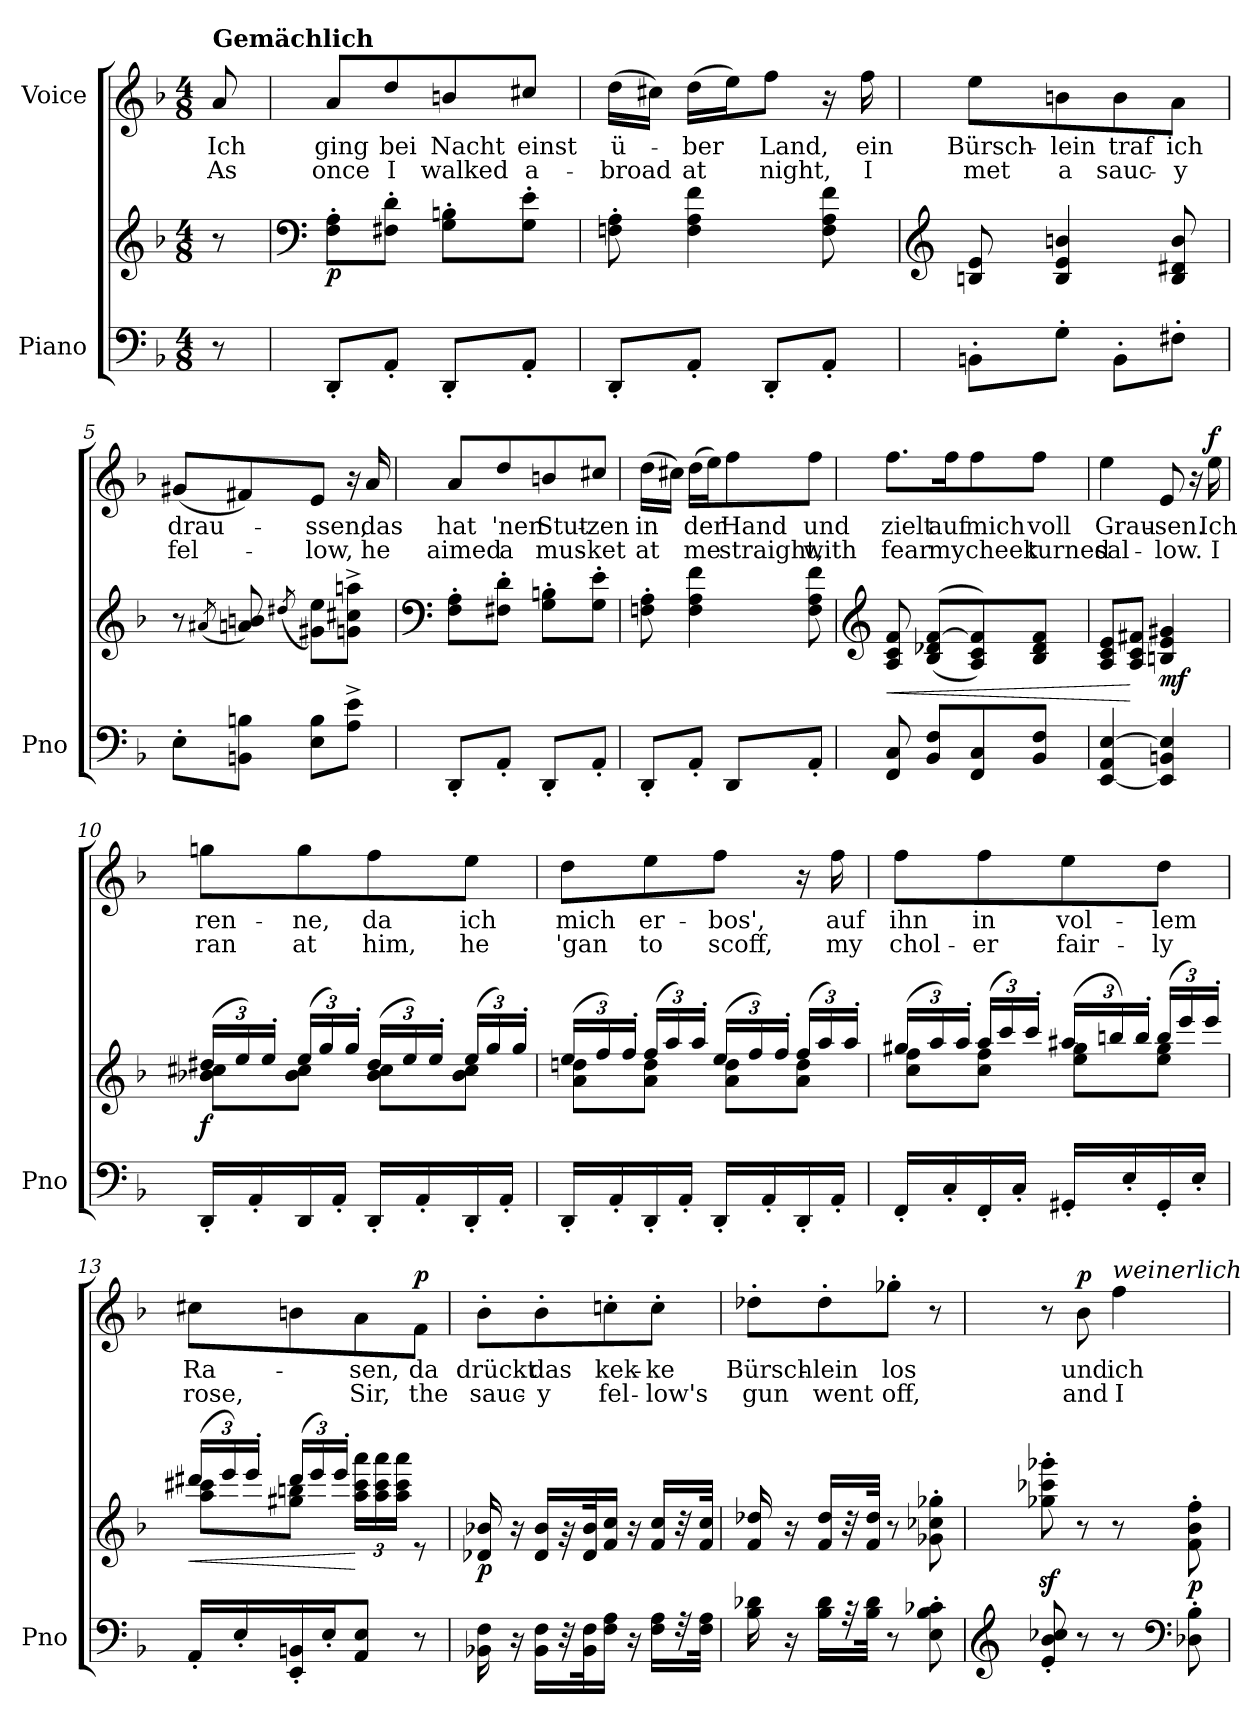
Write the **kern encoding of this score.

**kern	**kern	**dynam	**kern	**text	**text	**dynam
*part2	*part2	*part2	*part1	*part1	*part1	*part1
*staff3	*staff2	*staff2/3	*staff1	*staff1	*staff1	*staff1
*I"Piano	*	*	*I"Voice	*	*	*
*I'Pno	*	*	*	*	*	*
*clefF4	*clefG2	*	*clefG2	*	*	*
*k[b-]	*k[b-]	*	*k[b-]	*	*	*
*M4/8	*M4/8	*	*M4/8	*	*	*
=1	=1	=1	=1	=1	=1	=1
!	!	!	!LO:TX:a:B:t=Gemächlich	!	!	!
!	!	!	!	!LO:LY:b	!LO:LY:b	!
8r	8r	.	8a/	Ich	As	.
=2	=2	=2	=2	=2	=2	=2
*	*clefF4	*	*	*	*	*
!	!	!LO:DY:b	!	!LO:LY:b	!LO:LY:b	!
8DD'/L	8F\' 8A\'L	p	8a/L	ging	once	.
!	!	!	!	!LO:LY:b	!LO:LY:b	!
8AA'/J	8F#X\' 8d\'J	.	8dd/	bei	I	.
!	!	!	!	!LO:LY:b	!LO:LY:b	!
8DD'/L	8G\' 8Bn\'L	.	8bn/	Nacht	walked	.
!	!	!	!	!LO:LY:b	!LO:LY:b	!
8AA'/J	8G\' 8e\'J	.	8cc#X/J	einst	a-	.
=3	=3	=3	=3	=3	=3	=3
!	!	!	!	!LO:LY:b	!LO:LY:b	!
8DD'/L	8Fn\' 8A\'	.	(>16dd\LL	ü-	-broad	.
.	.	.	16cc#X\JJ)	.	.	.
!	!	!	!	!LO:LY:b	!LO:LY:b	!
8AA'/J	4F\ 4A\ 4f\	.	(>16dd\LL	-ber	at	.
.	.	.	16ee\J)	.	.	.
!	!	!	!	!LO:LY:b	!LO:LY:b	!
8DD'/L	.	.	8ff\J	Land,	night,	.
8AA'/J	8F\ 8A\ 8f\	.	16r	.	.	.
!	!	!	!	!LO:LY:b	!LO:LY:b	!
.	.	.	16ff\	ein	I	.
!!LO:LB:g=z
=4	=4	=4	=4	=4	=4	=4
*	*clefG2	*	*	*	*	*
!	!	!	!	!LO:LY:b	!LO:LY:b	!
8BBn'\L	8Bn/ 8e/	.	8ee\L	Bürsch-	met	.
!	!	!	!	!LO:LY:b	!LO:LY:b	!
8G'\J	4B/ 4e/ 4bn/	.	8bn\	-lein	a	.
!	!	!	!	!LO:LY:b	!LO:LY:b	!
8BB'\L	.	.	8b\	traf	sauc-	.
!	!	!	!	!LO:LY:b	!LO:LY:b	!
8F#X'\J	8B/ 8d#X/ 8b/	.	8a\J	ich	-y	.
=5	=5	=5	=5	=5	=5	=5
!	!	!	!	!LO:LY:b	!LO:LY:b	!
8E'\L	8r	.	(<8g#X/L	drau-	fel-	.
.	(>8qa#X/	.	.	.	.	.
8BBn\ 8Bn\J	8an/ 8bn/)	.	8f#X/)	.	.	.
.	(>8qdd#X/	.	.	.	.	.
!	!	!	!	!LO:LY:b	!LO:LY:b	!
8E\ 8B\L	8g#X\ 8ee\L)	.	8e/J	-ssen,	-low,	.
8A\^ 8e\^J	8gn\^ 8cc#X\^ 8aan\^J	.	16r	.	.	.
!	!	!	!	!LO:LY:b	!LO:LY:b	!
.	.	.	16a/	das	he	.
=6	=6	=6	=6	=6	=6	=6
*	*clefF4	*	*	*	*	*
!	!	!	!	!LO:LY:b	!LO:LY:b	!
8DD'/L	8F\' 8A\'L	.	8a/L	hat	aimed	.
!	!	!	!	!LO:LY:b	!LO:LY:b	!
8AA'/J	8F#X\' 8d\'J	.	8dd/	'nen	a	.
!	!	!	!	!LO:LY:b	!LO:LY:b	!
8DD'/L	8G\' 8Bn\'L	.	8bn/	Stut-	mus-	.
!	!	!	!	!LO:LY:b	!LO:LY:b	!
8AA'/J	8G\' 8e\'J	.	8cc#X/J	-zen	-ket	.
!!LO:LB:g=z
=7	=7	=7	=7	=7	=7	=7
!	!	!	!	!LO:LY:b	!LO:LY:b	!
8DD'/L	8Fn\' 8A\'	.	(>16dd\LL	in	at	.
.	.	.	16cc#X\JJ)	.	.	.
!	!	!	!	!LO:LY:b	!LO:LY:b	!
8AA'/J	4F\ 4A\ 4f\	.	(>16dd\LL	der	me	.
.	.	.	16ee\J)	.	.	.
!	!	!	!	!LO:LY:b	!LO:LY:b	!
8DD/L	.	.	8ff\	Hand	straight,	.
!	!	!	!	!LO:LY:b	!LO:LY:b	!
8AA'/J	8F\ 8A\ 8f\	.	8ff\J	und	with	.
=8	=8	=8	=8	=8	=8	=8
*	*clefG2	*	*	*	*	*
!	!	!LO:HP:b	!	!LO:LY:b	!LO:LY:b	!
8FF/ 8C/	8A/ 8c/ 8f/	<	8.ff\L	zielt	fear	.
8BB-/ 8F/L	(>(>8B-/ 8d-X/ [8f/L	.	.	.	.	.
!	!	!	!	!LO:LY:b	!LO:LY:b	!
.	.	.	16ff\K	auf	my	.
!	!	!	!	!LO:LY:b	!LO:LY:b	!
8FF/ 8C/	8A/ 8c/ 8f/]))	.	8ff\	mich	cheek	.
!	!	!	!	!LO:LY:b	!LO:LY:b	!
8BB-/ 8F/J	8B-/ 8d-/ 8f/J	.	8ff\J	voll	turned	.
=9	=9	=9	=9	=9	=9	=9
!	!	!	!	!LO:LY:b	!LO:LY:b	!
[4EE/ 4AA/ [4E/	8A/ 8c/ 8e/L	.	4ee\	Grau-	sal-	.
.	8A/ 8c/ 8f#X/J	[	.	.	.	.
!	!	!LO:DY:b	!	!LO:LY:b	!LO:LY:b	!
4EE/] 4BBn/ 4E/]	4Bn/ 4e/ 4g#X/	mf	8e/	-sen.	-low.	.
.	.	.	16r	.	.	.
!	!	!	!	!LO:LY:b	!LO:LY:b	!LO:DY:a
.	.	.	16ee\	Ich	I	f
!!LO:PB:g=z
=10	=10	=10	=10	=10	=10	=10
*	*Xbrackettup	*	*	*	*	*
*	*^	*	*	*	*	*
!	!	!	!LO:DY:b	!	!LO:LY:b	!LO:LY:b	!
16DD'/LL	(>24dd#X/LL	8b-X\ 8cc#X\L	f	8ggn\L	ren-	ran	.
.	24ee/)	.	.	.	.	.	.
16AA'/	.	.	.	.	.	.	.
.	24ee'/JJ	.	.	.	.	.	.
!	!	!	!	!	!LO:LY:b	!LO:LY:b	!
16DD/	(>24ee/LL	8b-\ 8cc#\J	.	8gg\	-ne,	at	.
.	24gg/)	.	.	.	.	.	.
16AA'/JJ	.	.	.	.	.	.	.
.	24gg'/JJ	.	.	.	.	.	.
!	!	!	!	!	!LO:LY:b	!LO:LY:b	!
16DD'/LL	(>24dd#/LL	8b-\ 8cc#\L	.	8ff\	da	him,	.
.	24ee/)	.	.	.	.	.	.
16AA'/	.	.	.	.	.	.	.
.	24ee'/JJ	.	.	.	.	.	.
!	!	!	!	!	!LO:LY:b	!LO:LY:b	!
16DD'/	(>24ee/LL	8b-\ 8cc#\J	.	8ee\J	ich	he	.
.	24gg/)	.	.	.	.	.	.
16AA'/JJ	.	.	.	.	.	.	.
.	24gg'/JJ	.	.	.	.	.	.
=11	=11	=11	=11	=11	=11	=11	=11
!	!	!	!	!	!LO:LY:b	!LO:LY:b	!
16DD'/LL	(>24ee/LL	8a\ 8ddn\L	.	8dd\L	mich	'gan	.
.	24ff/)	.	.	.	.	.	.
16AA'/	.	.	.	.	.	.	.
.	24ff'/JJ	.	.	.	.	.	.
!	!	!	!	!	!LO:LY:b	!LO:LY:b	!
16DD'/	(>24ff/LL	8a\ 8dd\J	.	8ee\	er-	to	.
.	24aa/)	.	.	.	.	.	.
16AA'/JJ	.	.	.	.	.	.	.
.	24aa'/JJ	.	.	.	.	.	.
!	!	!	!	!	!LO:LY:b	!LO:LY:b	!
16DD'/LL	(>24ee/LL	8a\ 8dd\L	.	8ff\J	-bos',	scoff,	.
.	24ff/)	.	.	.	.	.	.
16AA'/	.	.	.	.	.	.	.
.	24ff'/JJ	.	.	.	.	.	.
16DD'/	(>24ff/LL	8a\ 8dd\J	.	16r	.	.	.
.	24aa/)	.	.	.	.	.	.
!	!	!	!	!	!LO:LY:b	!LO:LY:b	!
16AA'/JJ	.	.	.	16ff\	auf	my	.
.	24aa'/JJ	.	.	.	.	.	.
!!LO:LB:g=z
=12	=12	=12	=12	=12	=12	=12	=12
!	!	!	!	!	!LO:LY:b	!LO:LY:b	!
16FF'/LL	(>24gg#X/LL	8cc\ 8ff\L	.	8ff\L	ihn	chol-	.
.	24aa/)	.	.	.	.	.	.
16C'/	.	.	.	.	.	.	.
.	24aa'/JJ	.	.	.	.	.	.
!	!	!	!	!	!LO:LY:b	!LO:LY:b	!
16FF'/	(>24aa/LL	8cc\ 8ff\J	.	8ff\	in	-er	.
.	24ccc/)	.	.	.	.	.	.
16C'/JJ	.	.	.	.	.	.	.
.	24ccc'/JJ	.	.	.	.	.	.
!	!	!	!	!	!LO:LY:b	!LO:LY:b	!
16GG#X'/LL	(>24aa#X/LL	8ee\ 8gg#\L	.	8ee\	vol-	fair-	.
.	24bbn/)	.	.	.	.	.	.
16E'/	.	.	.	.	.	.	.
.	24bb'/JJ	.	.	.	.	.	.
!	!	!	!	!	!LO:LY:b	!LO:LY:b	!
16GG#'/	(>24bb/LL	8ee\ 8gg#\J	.	8dd\J	-lem	-ly	.
.	24eee/)	.	.	.	.	.	.
16E'/JJ	.	.	.	.	.	.	.
.	24eee'/JJ	.	.	.	.	.	.
=13	=13	=13	=13	=13	=13	=13	=13
!	!	!	!LO:HP:b	!	!LO:LY:b	!LO:LY:b	!
16AA'/LL	(>24ddd#X/LL	8aa\ 8ccc#X\L	<	8cc#X\L	Ra-	rose,	.
.	24eee/)	.	.	.	.	.	.
16E'/	.	.	.	.	.	.	.
.	24eee'/JJ	.	.	.	.	.	.
16EE/' 16BBn/'	(>24ddd#/LL	8gg#X\ 8bbn\J	.	8bn\	.	.	.
.	24eee/)	.	.	.	.	.	.
16E'/J	.	.	.	.	.	.	.
.	24eee'/JJ	.	.	.	.	.	.
!	!	!	!	!	!LO:LY:b	!LO:LY:b	!
8AA/ 8E/J	24aa\ 24ccc#\ 24aaa\LL	4ryy	[	8a\	-sen,	Sir,	.
.	24aa\ 24ccc#\ 24aaa\	.	.	.	.	.	.
.	24aa\ 24ccc#\ 24aaa\JJ	.	.	.	.	.	.
!	!	!	!	!	!LO:LY:b	!LO:LY:b	!LO:DY:a
8r	8re	.	.	8f\J	da	the	p
*	*v	*v	*	*	*	*	*
!!LO:LB:g=z
=14	=14	=14	=14	=14	=14	=14
!	!	!LO:DY:b	!	!LO:LY:b	!LO:LY:b	!
16BB-X\ 16F\	16d-X/ 16b-X/	p	8b-'\L	drückt	sauc-	.
16r	16r	.	.	.	.	.
!	!	!	!	!LO:LY:b	!LO:LY:b	!
16BB-\ 16F\LL	16d-/ 16b-/LL	.	8b-'\	das	-y	.
32r	32rg	.	.	.	.	.
32BB-\ 32F\K	32d-/ 32b-/K	.	.	.	.	.
!	!	!	!	!LO:LY:b	!LO:LY:b	!
16F\ 16A\JJ	16f/ 16cc/JJ	.	8ccn'\	kek-	fel-	.
16r	16r	.	.	.	.	.
!	!	!	!	!LO:LY:b	!LO:LY:b	!
16F\ 16A\LL	16f/ 16cc/LL	.	8cc'\J	-ke	-low's	.
32rF	32r	.	.	.	.	.
32F\ 32A\JJk	32f/ 32cc/JJk	.	.	.	.	.
=15	=15	=15	=15	=15	=15	=15
!	!	!	!	!LO:LY:b	!LO:LY:b	!
16B-\ 16d-X\	16f/ 16dd-X/	.	8dd-X'\L	Bürsch-	gun	.
16r	16r	.	.	.	.	.
!	!	!	!	!LO:LY:b	!LO:LY:b	!
16B-\ 16d-\LL	16f/ 16dd-/LL	.	8dd-'\	-lein	went	.
32rA	32r	.	.	.	.	.
32B-\ 32d-\JJk	32f/ 32dd-/JJk	.	.	.	.	.
!	!	!	!	!LO:LY:b	!LO:LY:b	!
8r	8r	.	8gg-X'\J	los	off,	.
8E\' 8B-\' 8c-X\'	8g-X\' 8cc-X\' 8gg-X\'	.	8r	.	.	.
=16	=16	=16	=16	=16	=16	=16
*clefG2	*	*	*	*	*	*
8e/' 8b-/' 8cc-X/'	8gg-X\z<' 8ccc-X\z<' 8ggg-X\z<'	.	8r	.	.	.
!	!	!	!	!LO:LY:b	!LO:LY:b	!LO:DY:a
8r	8r	.	8b-\	und	and	p
!	!	!	!LO:TX:a:i:t=weinerlich	!	!	!
!	!	!	!	!LO:LY:b	!LO:LY:b	!
8r	8r	.	4ff\	ich	I	.
*clefF4	*	*	*	*	*	*
!	!	!LO:DY:b	!	!	!	!
8D-X\' 8B-\'	8f\' 8b-\' 8ff\'	p	.	.	.	.
=	=	=	=	=	=	=
*-	*-	*-	*-	*-	*-	*-
